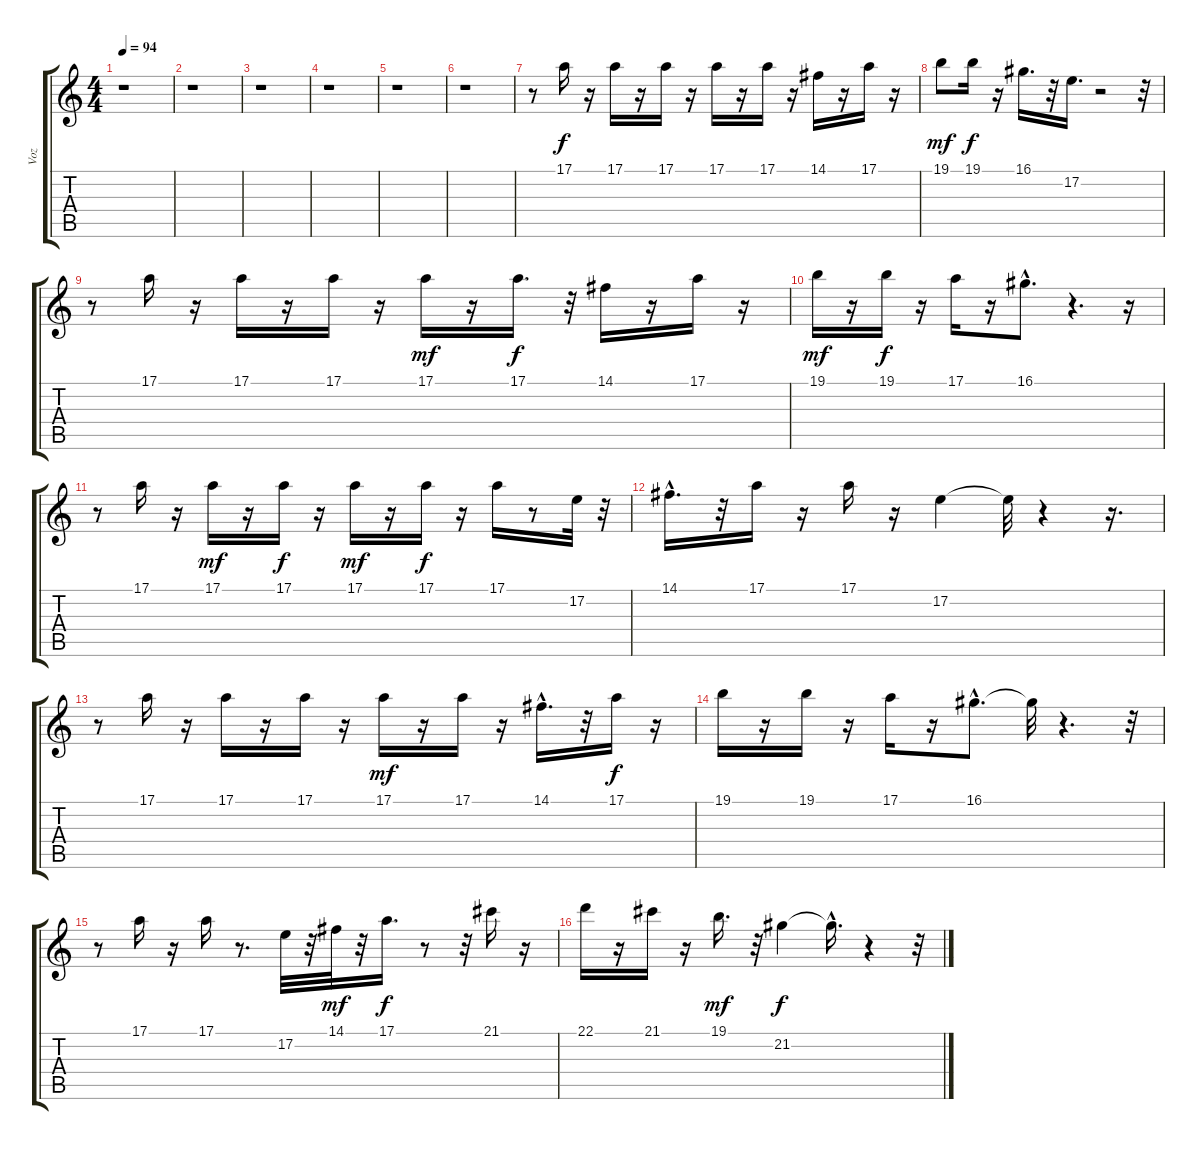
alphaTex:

\track ("Voz" "Voz") {instrument tenorsax}
\staff {score tabs}
\tuning (E4 B3 G3 D3 A2 E2) {hide}
\ts (4 4)
\tempo 94
\clef g2
\ks c
r.1{dy f instrument tenorsax} |
r.1 |
r.1 |
r.1 |
r.1 |
r.1 |
r.8 17.1.16 r.16 17.1.16 r.16 17.1.16 r.16 17.1.16 r.16 17.1.16 r.16 14.1.16 r.16 17.1.16 r.16 |
19.1.8{dy mf} 19.1.16{dy f} r.16 16.1.16{d} r.32 17.2.16{d} r.2 r.32 |
r.8 17.1.16 r.16 17.1.16 r.16 17.1.16 r.16 17.1.16{dy mf} r.16 17.1.16{d dy f} r.32 14.1.16 r.16 17.1.16 r.16 |
19.1.16{dy mf} r.16 19.1.16{dy f} r.16 17.1.16 r.16 16.1{hac}.8{d} r.4{d} r.16 |
r.8 17.1.16 r.16 17.1.16{dy mf} r.16 17.1.16{dy f} r.16 17.1.16{dy mf} r.16 17.1.16{dy f} r.16 17.1.16 r.8 17.2.32 r.32 |
14.1{hac}.16{d} r.32 17.1.16 r.16 17.1.16 r.16 17.2.4 17.2{t}.32 r.4 r.16{d} |
r.8 17.1.16 r.16 17.1.16 r.16 17.1.16 r.16 17.1.16{dy mf} r.16 17.1.16 r.16 14.1{hac}.16{d} r.32 17.1.16{dy f} r.16 |
19.1.16 r.16 19.1.16 r.16 17.1.16 r.16 16.1{hac}.8{d} 16.1{t}.32 r.4{d} r.32 |
r.8 17.1.16 r.16 17.1.16 r.8{d} 17.2.32 r.32 14.1.32{dy mf} r.32 17.1.16{d dy f} r.8 r.32 21.1.16 r.16 |
22.1.16 r.16 21.1.16 r.16 19.1.16{d dy mf} r.32 21.2.4{dy f} 21.2{hac t}.16{d} r.4 r.32
